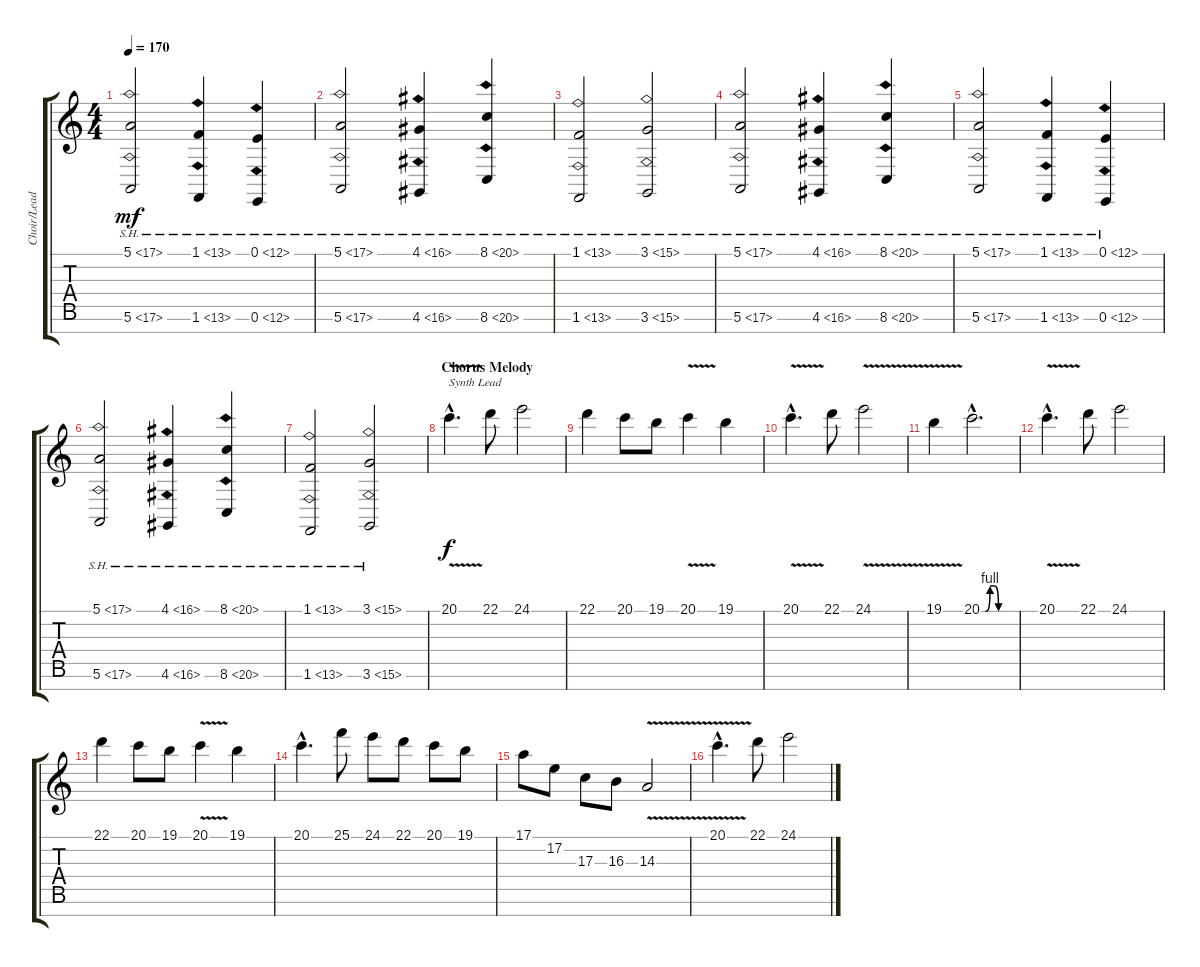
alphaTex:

\track ("Choir/Lead" "Choir/Lead") {instrument pad4choir}
\staff {score tabs}
\tuning (E4 B3 G3 D3 A2 E2 B1) {hide}
\ts (4 4)
\tempo 170
\clef g2
\ks c
(5.1{sh 12} 5.6{sh 12}).2{dy mf} (1.1{sh 12} 1.6{sh 12}).4 (0.1{sh 12} 0.6{sh 12}).4 |
(5.1{sh 12} 5.6{sh 12}).2 (4.1{sh 12} 4.6{sh 12}).4 (8.1{sh 12} 8.6{sh 12}).4 |
(1.1{sh 12} 1.6{sh 12}).2 (3.1{sh 12} 3.6{sh 12}).2 |
(5.1{sh 12} 5.6{sh 12}).2 (4.1{sh 12} 4.6{sh 12}).4 (8.1{sh 12} 8.6{sh 12}).4 |
(5.1{sh 12} 5.6{sh 12}).2 (1.1{sh 12} 1.6{sh 12}).4 (0.1{sh 12} 0.6{sh 12}).4 |
(5.1{sh 12} 5.6{sh 12}).2 (4.1{sh 12} 4.6{sh 12}).4 (8.1{sh 12} 8.6{sh 12}).4 |
(1.1{sh 12} 1.6{sh 12}).2 (3.1{sh 12} 3.6{sh 12}).2 |
\section ("" "Chorus Melody")
20.1{v hac}.4{d txt "Synth Lead" dy f volume 10 balance 5 instrument lead1square} 22.1.8 24.1.2 |
22.1.4 20.1.8 19.1.8 20.1{v}.4 19.1.4 |
20.1{v hac}.4{d} 22.1.8 24.1{v}.2 |
19.1{v}.4 20.1{be (custom 0 0 7 0 15 4 22 4 30 0 60 0) hac}.2{d} |
20.1{v hac}.4{d} 22.1.8 24.1.2 |
22.1.4 20.1.8 19.1.8 20.1{v}.4 19.1.4 |
20.1{hac}.4{d} 25.1.8 24.1.8 22.1.8 20.1.8 19.1.8 |
17.1.8 17.2.8 17.3.8 16.3.8 14.3{v}.2 |
20.1{v hac}.4{d} 22.1.8 24.1.2
